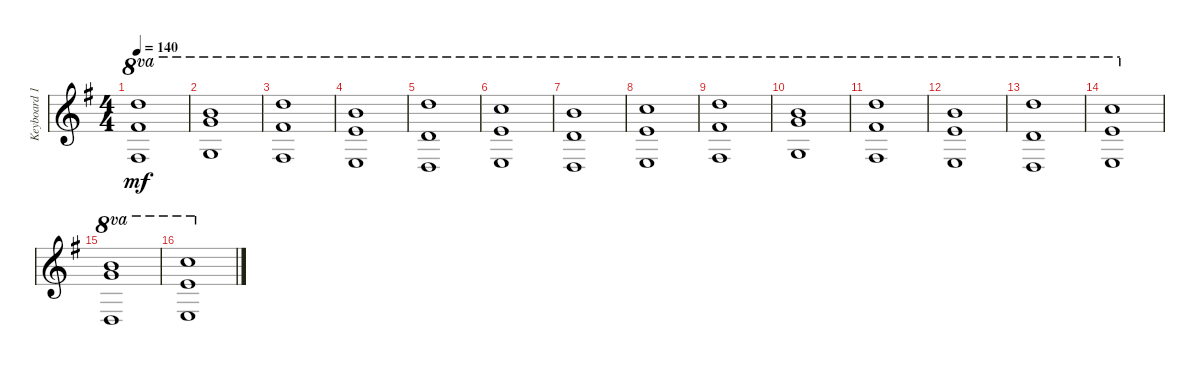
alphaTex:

\track ("Keyboard 1" "Keyboard 1") {instrument stringensemble1}
\staff {score}
\tuning (E4 B3 G3 D3 A2 E2) {hide}
\ts (4 4)
\tempo 140
\clef g2
\ks g
(22.1 19.2 11.3).1{ot 8va dy mf} |
(19.1 20.2 12.3).1{ot 8va} |
(22.1 19.2 11.3).1{ot 8va} |
(19.1 17.2 9.3).1{ot 8va} |
(22.1 15.2 7.3).1{ot 8va} |
(20.1 17.2 9.3).1{ot 8va} |
(19.1 15.2 7.3).1{ot 8va} |
(20.1 17.2 9.3).1{ot 8va} |
(22.1 19.2 11.3).1{ot 8va} |
(19.1 20.2 12.3).1{ot 8va} |
(22.1 19.2 11.3).1{ot 8va} |
(19.1 17.2 9.3).1{ot 8va} |
(22.1 15.2 7.3).1{ot 8va} |
(20.1 17.2 9.3).1{ot 8va} |
(19.1 20.2 7.3).1{ot 8va} |
(20.1 17.2 9.3).1{ot 8va}
